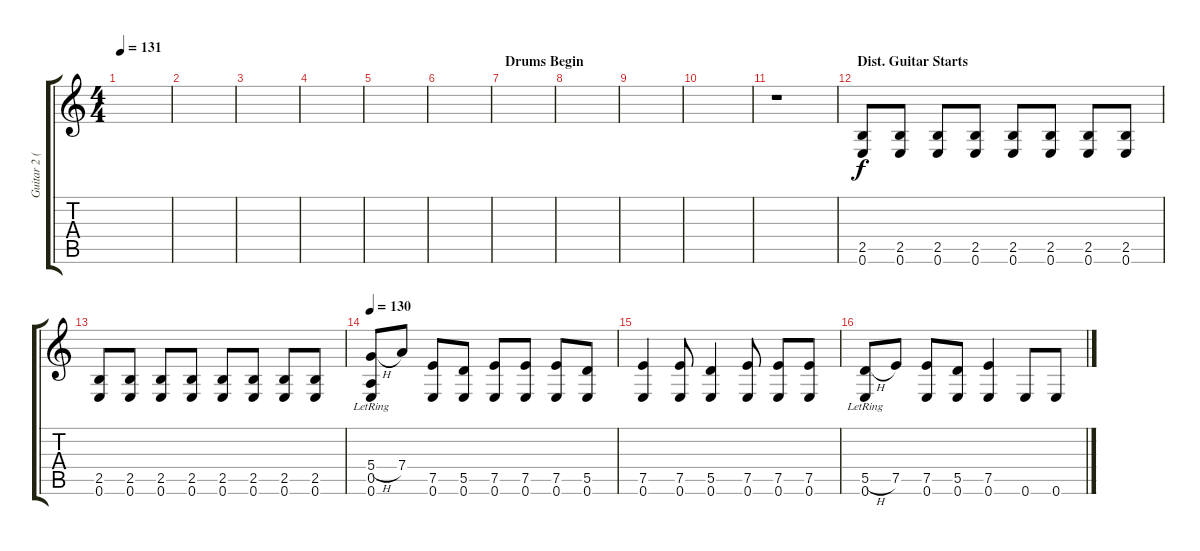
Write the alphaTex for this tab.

\track ("Guitar 2 (Distortion)" "Guitar 2 (") {instrument distortionguitar}
\staff {score tabs}
\tuning (E4 B3 G3 D3 A2 E2) {hide}
\ts (4 4)
\tempo 131
\clef g2
\ks c
|
|
|
|
|
|
\section ("" "Drums Begin")
|
|
|
|
r.1{volume 4} |
\section ("" "Dist. Guitar Starts")
(2.5 0.6).8{volume 16} (2.5 0.6).8 (2.5 0.6).8 (2.5 0.6).8 (2.5 0.6).8 (2.5 0.6).8 (2.5 0.6).8 (2.5 0.6).8 |
(2.5 0.6).8 (2.5 0.6).8 (2.5 0.6).8 (2.5 0.6).8 (2.5 0.6).8 (2.5 0.6).8 (2.5 0.6).8 (2.5 0.6).8 |
\tempo 130
(5.4{h} 0.5{lr} 0.6{lr}).8 7.4.8 (7.5 0.6).8 (5.5 0.6).8 (7.5 0.6).8 (7.5 0.6).8 (7.5 0.6).8 (5.5 0.6).8 |
(7.5 0.6).4 (7.5 0.6).8 (5.5 0.6).4 (7.5 0.6).8 (7.5 0.6).8 (7.5 0.6).8 |
(5.5{h} 0.6{lr}).8 7.5.8 (7.5 0.6).8 (5.5 0.6).8 (7.5 0.6).4 0.6.8 0.6.8
